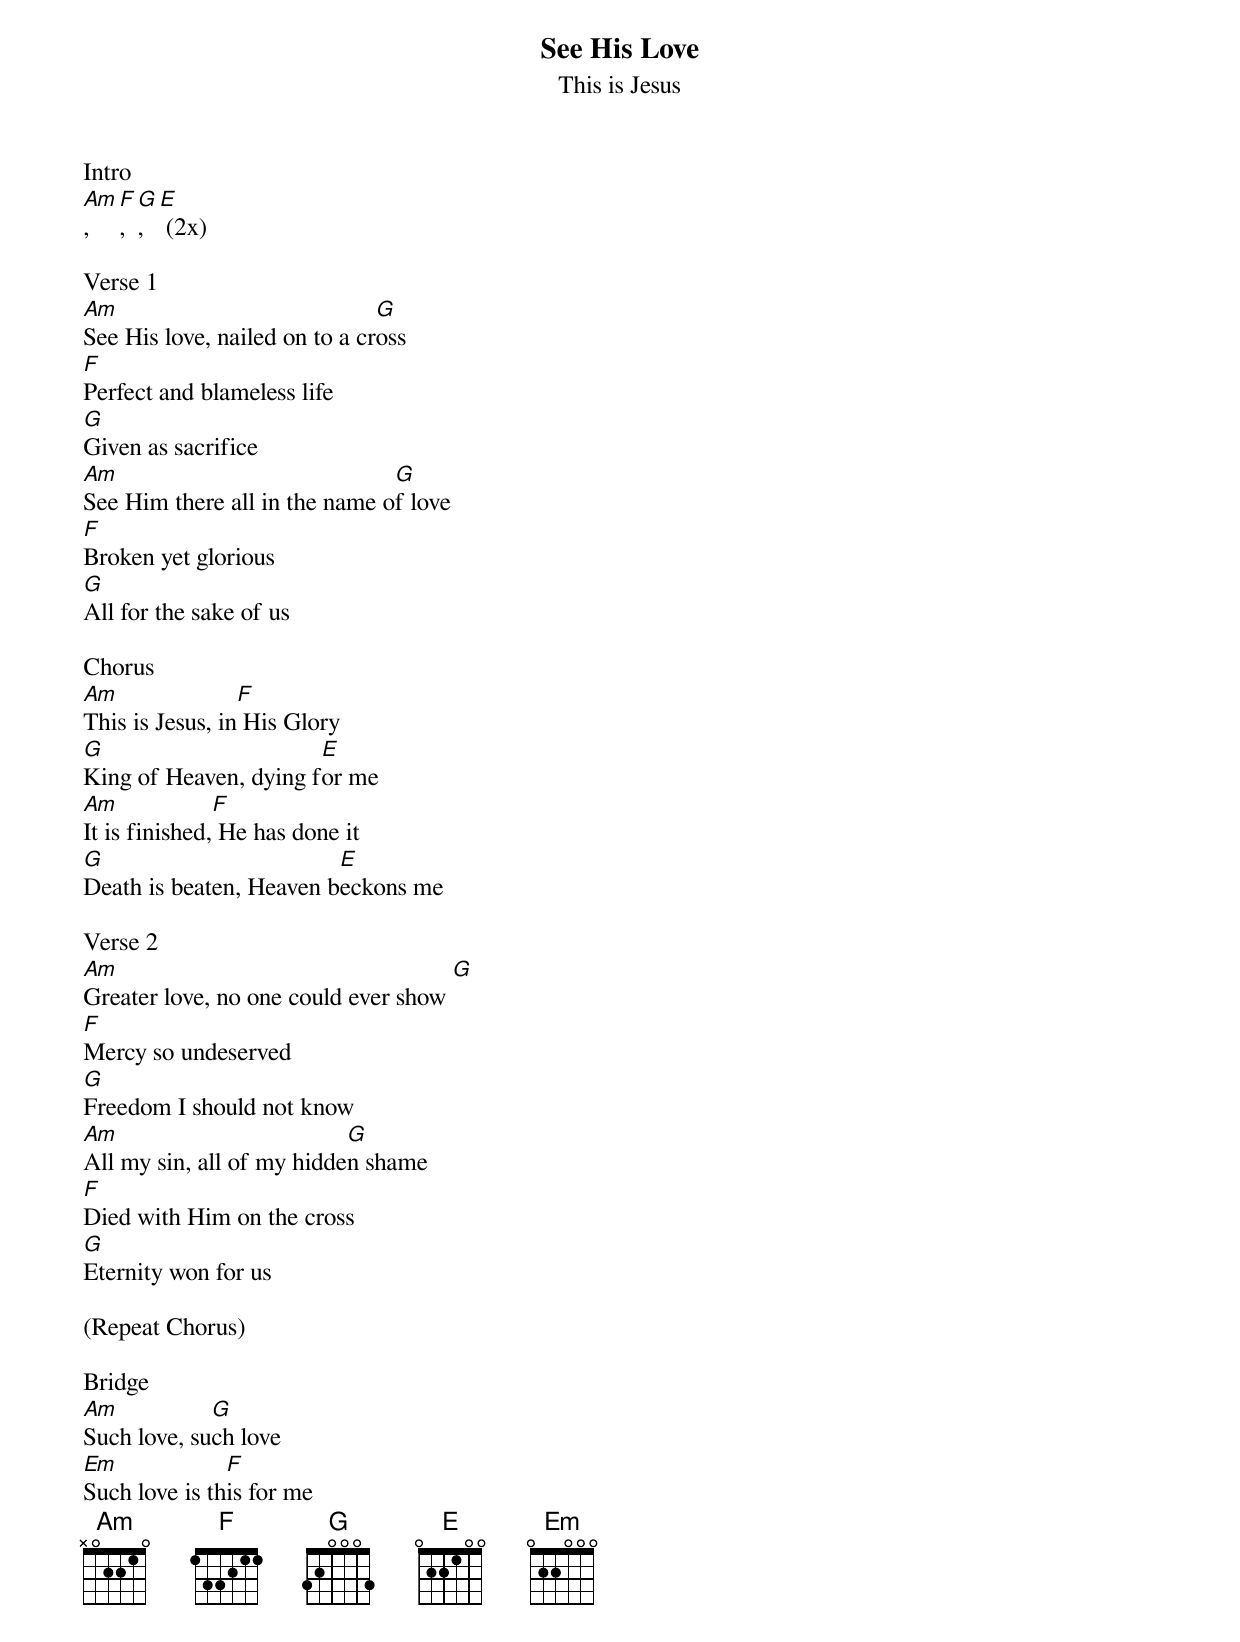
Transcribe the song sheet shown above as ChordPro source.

{t:See His Love}
{st:This is Jesus}


Intro
[Am], [F], [G], [E] (2x)

Verse 1
[Am]See His love, nailed on to a cr[G]oss
[F]Perfect and blameless life
[G]Given as sacrifice
[Am]See Him there all in the name o[G]f love
[F]Broken yet glorious
[G]All for the sake of us

Chorus
[Am]This is Jesus, in[F] His Glory
[G]King of Heaven, dying f[E]or me
[Am]It is finished,[F] He has done it
[G]Death is beaten, Heaven b[E]eckons me

Verse 2
[Am]Greater love, no one could ever show [G]
[F]Mercy so undeserved
[G]Freedom I should not know
[Am]All my sin, all of my hidde[G]n shame
[F]Died with Him on the cross
[G]Eternity won for us

(Repeat Chorus)

Bridge
[Am]Such love, su[G]ch love
[Em]Such love is th[F]is for me
